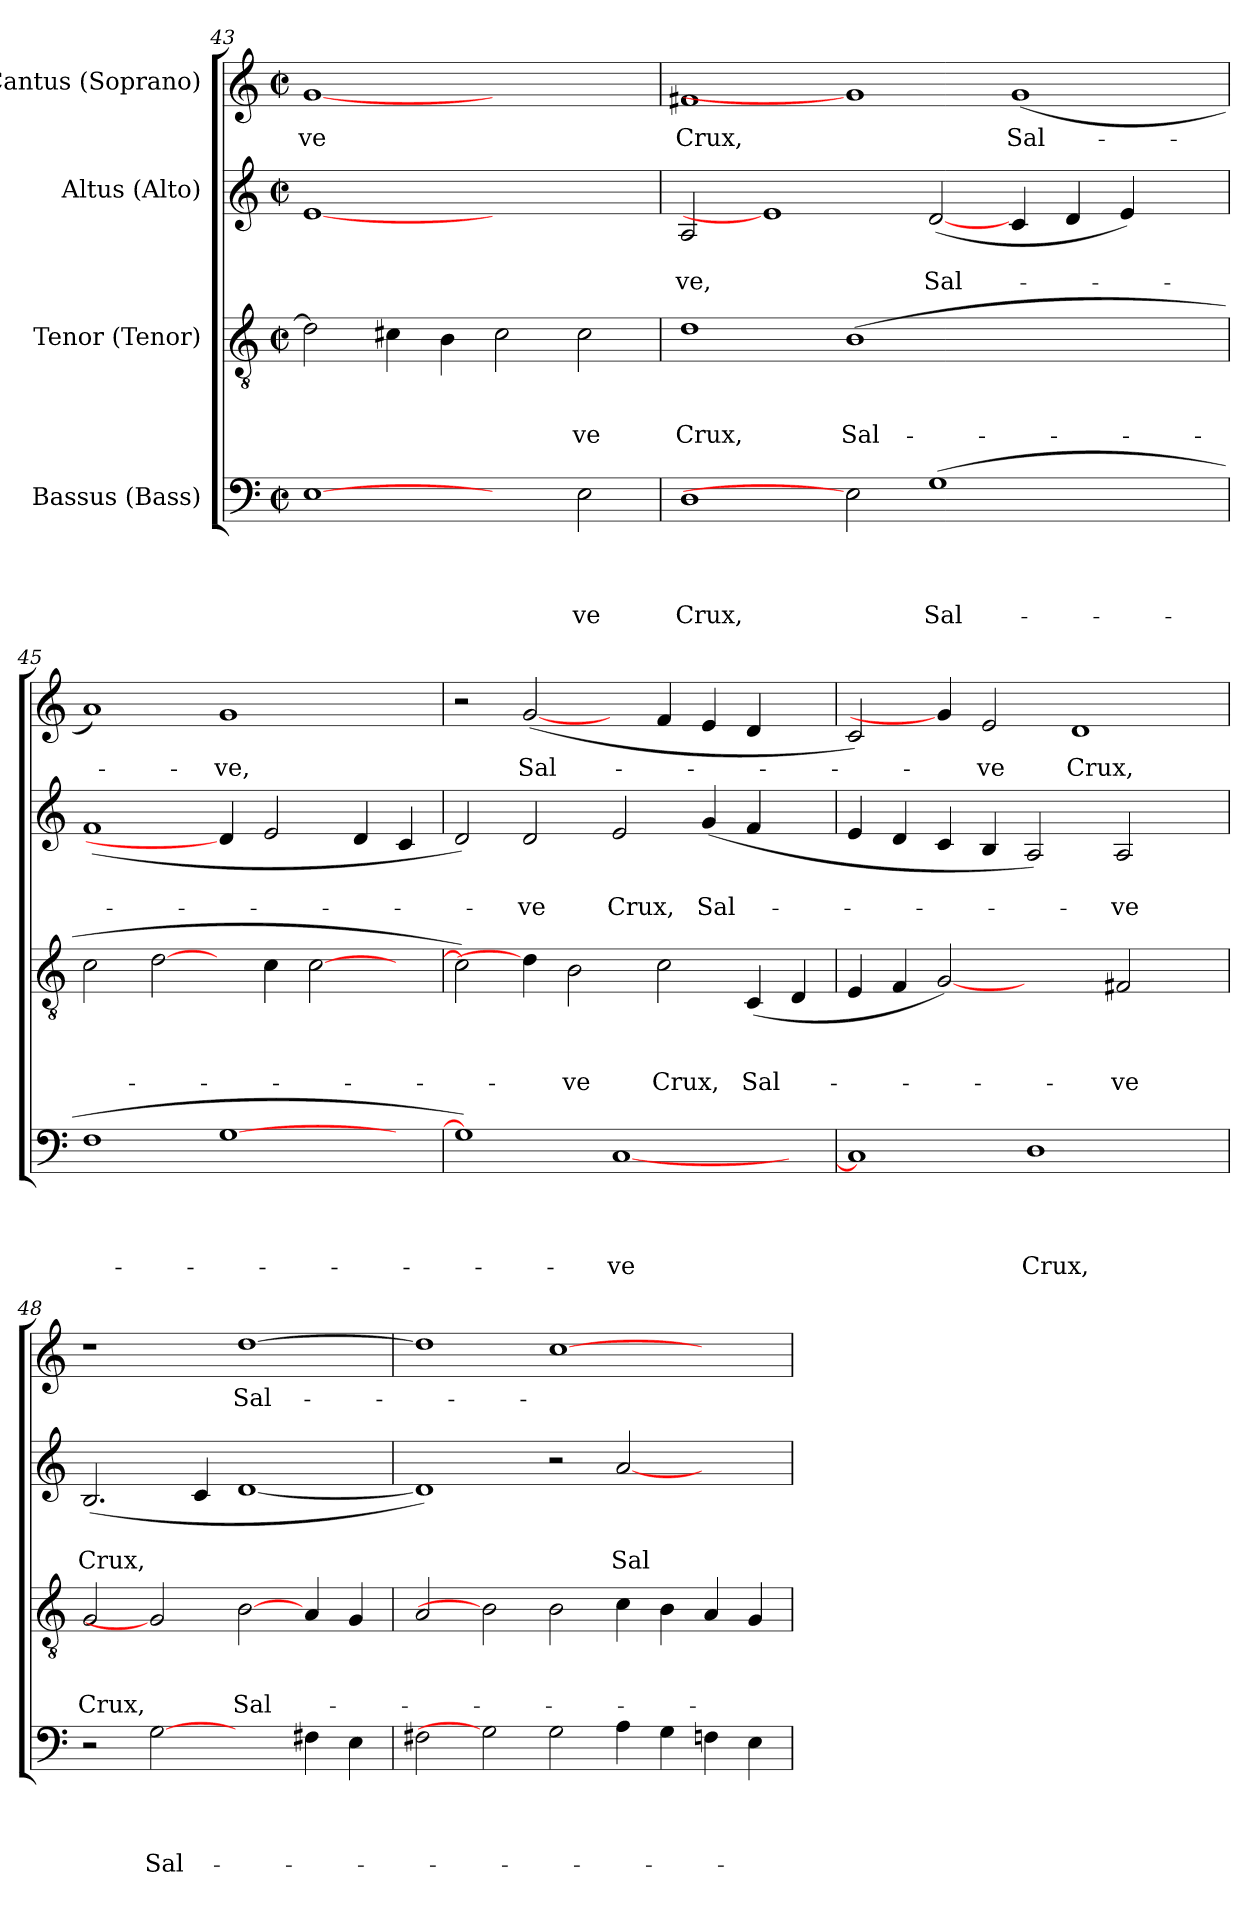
**kern	**text	**text	**text	**text	**kern	**text	**text	**text	**kern	**text	**text	**kern	**text
*part4	*part4	*part4	*part4	*part4	*part3	*part3	*part3	*part3	*part2	*part2	*part2	*part1	*part1
*staff4	*staff4	*staff4	*staff4	*staff4	*staff3	*staff3	*staff3	*staff3	*staff2	*staff2	*staff2	*staff1	*staff1
*I"Bassus (Bass)	*	*	*	*	*I"Tenor (Tenor)	*	*	*	*I"Altus (Alto)	*	*	*I"Cantus (Soprano)	*
*clefF4	*	*	*	*	*clefGv2	*	*	*	*clefG2	*	*	*clefG2	*
*k[]	*	*	*	*	*k[]	*	*	*	*k[]	*	*	*k[]	*
*C:	*	*	*	*	*C:	*	*	*	*C:	*	*	*C:	*
*M2/2	*	*	*	*	*M2/2	*	*	*	*M2/2	*	*	*M2/2	*
*met(c|)	*	*	*	*	*met(c|)	*	*	*	*met(c|)	*	*	*met(c|)	*
=43	=43	=43	=43	=43	=43	=43	=43	=43	=43	=43	=43	=43	=43
!	!	!	!	!	!	!	!	!	!	!	!	!	!LO:LY:b:rj
[1E	.	.	.	.	2d\]	.	.	.	[1e	.	.	[1g	-ve
.	.	.	.	.	4c#X\	.	.	.	.	.	.	.	.
.	.	.	.	.	4B\	.	.	.	.	.	.	.	.
2ryy	.	.	.	.	2c#\	.	.	.	1ryy	.	.	1ryy	.
!	!	!	!	!LO:LY:b	!	!	!	!LO:LY:b	!	!	!	!	!
2E\	.	.	.	-ve	2c#\	.	.	-ve	.	.	.	.	.
=44	=44	=44	=44	=44	=44	=44	=44	=44	=44	=44	=44	=44	=44
!	!	!	!	!LO:LY:b	!	!	!	!LO:LY:b	!	!	!LO:LY:b	!	!LO:LY:b
1D	.	.	.	Crux,	1d	.	.	Crux,	2A/	.	-ve,	1f#X	Crux,
.	.	.	.	.	.	.	.	.	1e]	.	.	.	.
!	!	!	!	!	!	!	!	!LO:LY:b	!	!	!	!	!
2E]	.	.	.	.	(>1B	.	.	Sal-	.	.	.	1g]	.
!	!	!	!	!LO:LY:b	!	!	!	!	!	!	!LO:LY:b	!	!
(>1G	.	.	.	Sal-	.	.	.	.	(<[2d/	.	Sal-	.	.
!	!	!	!	!	!	!	!	!	!	!	!	!	!LO:LY:b
.	.	.	.	.	1ryy	.	.	.	4c/	.	.	(<1g	Sal-
.	.	.	.	.	.	.	.	.	4d/	.	.	.	.
2ryy	.	.	.	.	.	.	.	.	4e/)	.	.	.	.
.	.	.	.	.	.	.	.	.	4ryy	.	.	.	.
!!LO:LB:g=z
=45	=45	=45	=45	=45	=45	=45	=45	=45	=45	=45	=45	=45	=45
1F	.	.	.	.	2c\	.	.	.	(<1f	.	.	1a)	.
.	.	.	.	.	[2d\	.	.	.	.	.	.	.	.
!	!	!	!	!	!	!	!	!	!	!	!	!	!LO:LY:b
[>1G	.	.	.	.	4ryy	.	.	.	4d/]	.	.	1g	-ve,
.	.	.	.	.	4c\	.	.	.	2e/	.	.	.	.
.	.	.	.	.	[>2c\	.	.	.	.	.	.	.	.
.	.	.	.	.	.	.	.	.	4d/	.	.	.	.
4ryy	.	.	.	.	4ryy	.	.	.	4c/	.	.	4ryy	.
=46	=46	=46	=46	=46	=46	=46	=46	=46	=46	=46	=46	=46	=46
1G])	.	.	.	.	2c\])	.	.	.	2d/)	.	.	2r	.
!	!	!	!	!	!	!	!	!	!	!	!LO:LY:b	!	!LO:LY:b
.	.	.	.	.	4d\]	.	.	.	2d/	.	-ve	(<[2g/	Sal-
!	!	!	!	!	!	!	!	!LO:LY:b	!	!	!	!	!
.	.	.	.	.	2B\	.	.	-ve	.	.	.	.	.
!	!	!	!	!LO:LY:b	!	!	!	!	!	!	!LO:LY:b	!	!
[<1C	.	.	.	-ve	.	.	.	.	2e/	.	Crux,	4ryy	.
!	!	!	!	!	!	!	!	!LO:LY:b	!	!	!	!	!
.	.	.	.	.	2c\	.	.	Crux,	.	.	.	4f/	.
!	!	!	!	!	!	!	!	!	!	!	!LO:LY:b	!	!
.	.	.	.	.	.	.	.	.	(<4g/	.	Sal-	4e/	.
!	!	!	!	!	!	!	!	!LO:LY:b	!	!	!	!	!
.	.	.	.	.	(<4C/	.	.	Sal-	4f/	.	.	4d/	.
4ryy	.	.	.	.	4D/	.	.	.	4ryy	.	.	4ryy	.
=47	=47	=47	=47	=47	=47	=47	=47	=47	=47	=47	=47	=47	=47
1C]	.	.	.	.	4E/	.	.	.	4e/	.	.	2c/)	.
.	.	.	.	.	4F/	.	.	.	4d/	.	.	.	.
.	.	.	.	.	[2G)	.	.	.	4c/	.	.	4g/]	.
!	!	!	!	!	!	!	!	!	!	!	!	!	!LO:LY:b
.	.	.	.	.	.	.	.	.	4B/	.	.	2e/	-ve
!	!	!	!	!LO:LY:b	!	!	!	!	!	!	!	!	!
1D	.	.	.	Crux,	2ryy	.	.	.	2A/)	.	.	.	.
!	!	!	!	!	!	!	!	!	!	!	!	!	!LO:LY:b
.	.	.	.	.	.	.	.	.	.	.	.	1d	Crux,
!	!	!	!	!	!	!	!	!LO:LY:b	!	!	!LO:LY:b	!	!
.	.	.	.	.	2F#X/	.	.	-ve	2A/	.	-ve	.	.
4ryy	.	.	.	.	4ryy	.	.	.	4ryy	.	.	.	.
=48	=48	=48	=48	=48	=48	=48	=48	=48	=48	=48	=48	=48	=48
!	!	!	!	!	!	!	!	!LO:LY:b	!	!	!LO:LY:b	!	!
2r	.	.	.	.	2G/	.	.	Crux,	(<2.B/	.	Crux,	1r	.
!	!	!	!	!LO:LY:b	!	!	!	!	!	!	!	!	!
[2G	.	.	.	Sal-	2G]	.	.	.	.	.	.	.	.
.	.	.	.	.	.	.	.	.	4c/	.	.	.	.
!	!	!	!	!	!	!	!	!LO:LY:b	!	!	!	!	!LO:LY:b
2ryy	.	.	.	.	[2B	.	.	Sal-	[<1d	.	.	[>1dd	Sal-
4F#X\	.	.	.	.	4A/	.	.	.	.	.	.	.	.
4E\	.	.	.	.	4G/	.	.	.	.	.	.	.	.
=49	=49	=49	=49	=49	=49	=49	=49	=49	=49	=49	=49	=49	=49
2F#X\	.	.	.	.	2A/	.	.	.	1d])	.	.	1dd]	.
2G]	.	.	.	.	2B]	.	.	.	.	.	.	.	.
2G\	.	.	.	.	2B\	.	.	.	2r	.	.	[>1cc	.
!	!	!	!	!	!	!	!	!	!	!	!LO:LY:b	!	!
4A\	.	.	.	.	4c\	.	.	.	[<2a/	.	Sal-	.	.
4G\	.	.	.	.	4B\	.	.	.	.	.	.	.	.
4Fn\	.	.	.	.	4A/	.	.	.	2ryy	.	.	2ryy	.
4E\	.	.	.	.	4G/	.	.	.	.	.	.	.	.
=	=	=	=	=	=	=	=	=	=	=	=	=	=
*-	*-	*-	*-	*-	*-	*-	*-	*-	*-	*-	*-	*-	*-
